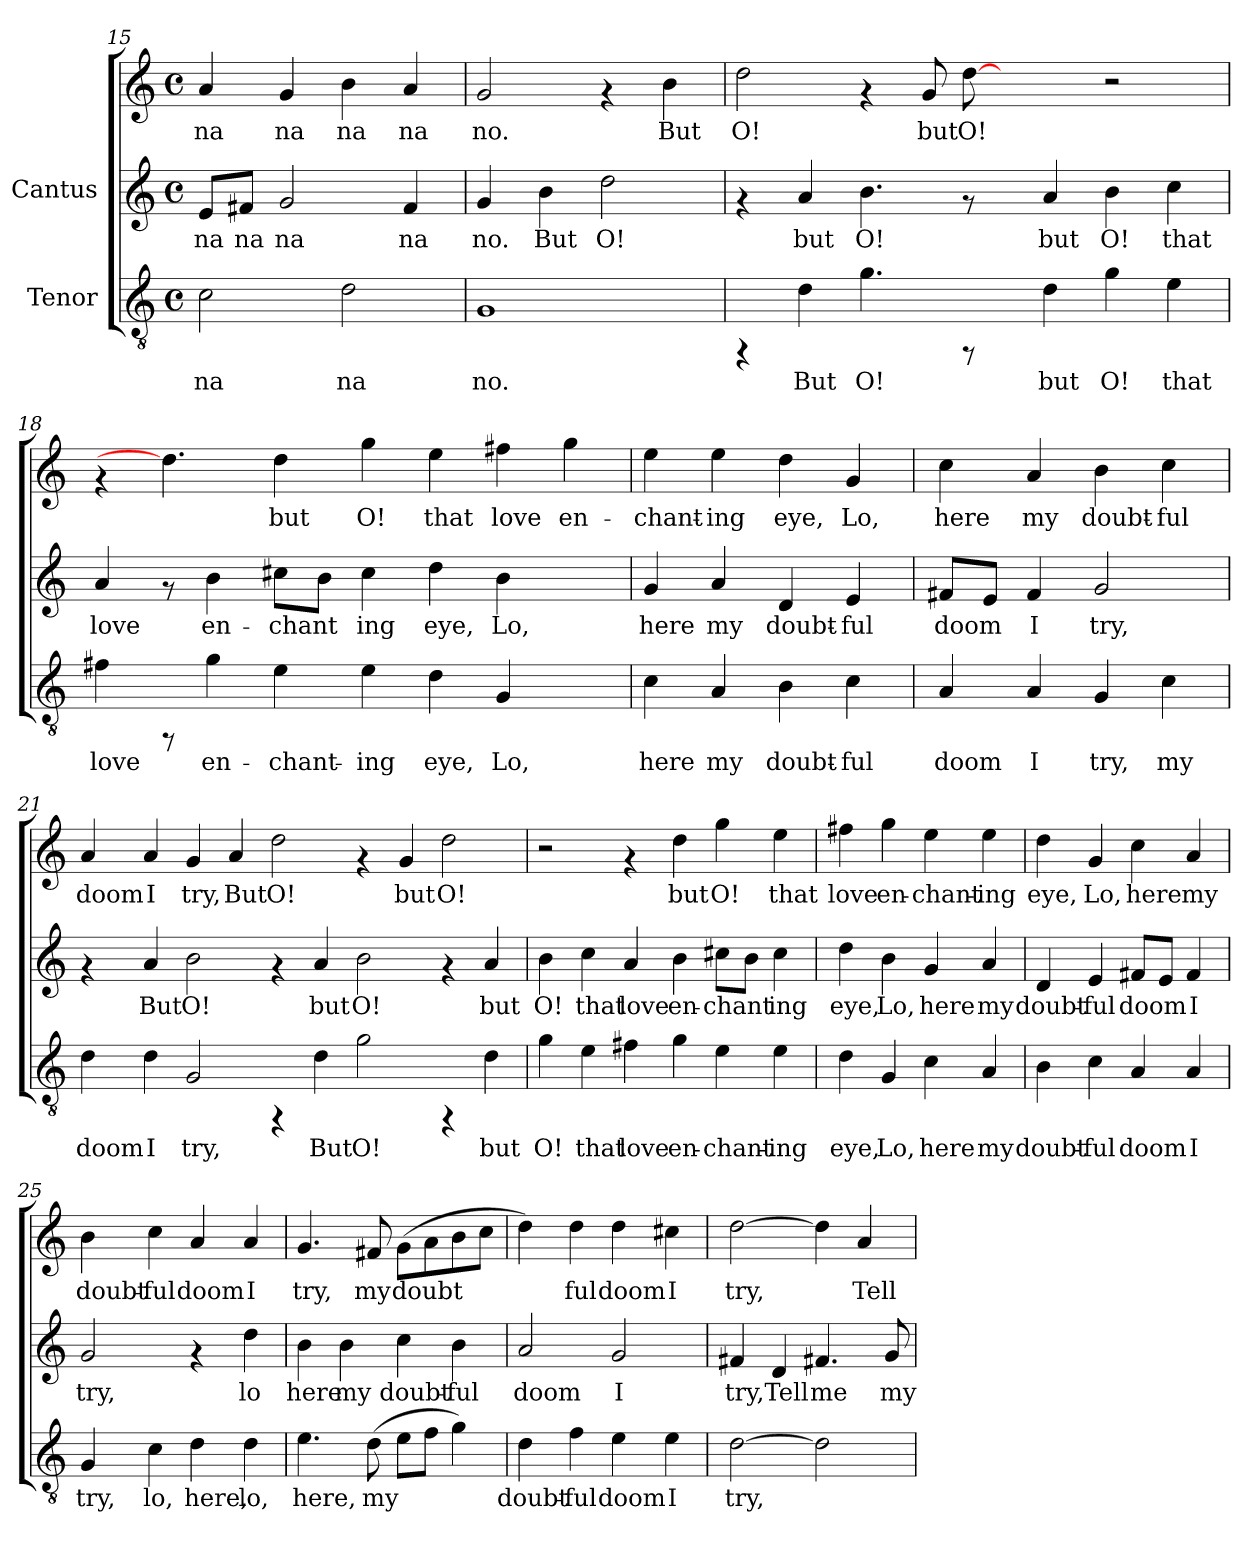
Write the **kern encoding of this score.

**kern	**text	**kern	**text	**kern	**text
*part2	*part2	*part1	*part1	*part1	*part1
*staff3	*staff3	*staff2	*staff2	*staff1	*staff1
*I"Tenor	*	*I"Cantus	*	*	*
*clefGv2	*	*clefG2	*	*clefG2	*
*M4/4	*	*M4/4	*	*M4/4	*
*met(c)	*	*met(c)	*	*met(c)	*
=15	=15	=15	=15	=15	=15
!	!LO:LY:b:cj	!	!LO:LY:b:cj	!	!LO:LY:b:cj
2c\	na	8e/L	na	4a/	na
!	!	!	!LO:LY:b:cj	!	!
.	.	8f#X/J	na	.	.
!	!	!	!LO:LY:b:cj	!	!LO:LY:b:cj
.	.	2g/	na	4g/	na
!	!LO:LY:b:cj	!	!	!	!LO:LY:b:cj
2d\	na	.	.	4b\	na
!	!	!	!LO:LY:b:cj	!	!LO:LY:b:cj
.	.	4f#/	na	4a/	na
=16	=16	=16	=16	=16	=16
!	!LO:LY:b:cj	!	!LO:LY:b:cj	!	!LO:LY:b:cj
1G	no.	4g/	no.	2g/	no.
!	!	!	!LO:LY:b:cj	!	!
.	.	4b\	But	.	.
!	!	!	!LO:LY:b:cj	!	!
.	.	2dd\	O!	4rf	.
!	!	!	!	!	!LO:LY:b:cj
.	.	.	.	4b\	But
!!LO:LB:g=z
=17	=17	=17	=17	=17	=17
!	!	!	!	!	!LO:LY:b:cj
4rFF	.	4rf	.	2dd\	O!
!	!LO:LY:b:cj	!	!LO:LY:b:cj	!	!
4d\	But	4a/	but	.	.
!	!LO:LY:b:cj	!	!LO:LY:b:cj	!	!
4.g\	O!	4.b\	O!	4rf	.
!	!	!	!	!	!LO:LY:b:cj
.	.	.	.	8g/	but
!	!	!	!	!	!LO:LY:b:cj
8rFF	.	8rf	.	[8dd\	O!
8ryy	.	8ryy	.	4.ryy	.
!	!LO:LY:b:cj	!	!LO:LY:b:cj	!	!
4d\	but	4a/	but	.	.
!	!LO:LY:b:cj	!	!LO:LY:b:cj	!	!
4g\	O!	4b\	O!	2r	.
!	!LO:LY:b:cj	!	!LO:LY:b:cj	!	!
4e\	that	4cc\	that	.	.
=18	=18	=18	=18	=18	=18
!	!LO:LY:b:cj	!	!LO:LY:b:cj	!	!
4f#X\	love	4a/	-love	4rf	.
8rFF	.	8rf	.	4.dd\]	.
!	!LO:LY:b:cj	!	!LO:LY:b:cj	!	!
4g\	en-	4b\	en-	.	.
!	!LO:LY:b:cj	!	!LO:LY:b:cj	!	!LO:LY:b:cj
4e\	-chant-	8cc#X\L	-chant-	4dd\	but
!	!	!	!LO:LY:b:cj	!	!
.	.	8b\J	-	.	.
!	!LO:LY:b:cj	!	!LO:LY:b:cj	!	!LO:LY:b:cj
4e\	-ing	4cc#\	ing	4gg\	O!
!	!LO:LY:b:cj	!	!LO:LY:b:cj	!	!LO:LY:b:cj
4d\	eye,	4dd\	eye,	4ee\	that
!	!LO:LY:b:cj	!	!LO:LY:b:cj	!	!LO:LY:b:cj
4G/	Lo,	4b\	Lo,	4ff#X\	love
!	!	!	!	!	!LO:LY:b:cj
4ryy	.	4ryy	.	4gg\	en-
!!LO:LB:g=z
=19	=19	=19	=19	=19	=19
!	!LO:LY:b:cj	!	!LO:LY:b:cj	!	!LO:LY:b:cj
4c\	here	4g/	here	4ee\	chant-
!	!LO:LY:b:cj	!	!LO:LY:b:cj	!	!LO:LY:b:cj
4A/	my	4a/	my	4ee\	-ing
!	!LO:LY:b:cj	!	!LO:LY:b:cj	!	!LO:LY:b:cj
4B\	doubt-	4d/	doubt-	4dd\	eye,
!	!LO:LY:b:cj	!	!LO:LY:b:cj	!	!LO:LY:b:cj
4c\	-ful	4e/	-ful	4g/	Lo,
=20	=20	=20	=20	=20	=20
!	!LO:LY:b:cj	!	!LO:LY:b:cj	!	!LO:LY:b:cj
4A/	doom	8f#X/L	doom	4cc\	here
!	!	!	!LO:LY:b:cj	!	!
.	.	8e/J	.	.	.
!	!LO:LY:b:cj	!	!LO:LY:b:cj	!	!LO:LY:b:cj
4A/	I	4f#/	I	4a/	my
!	!LO:LY:b:cj	!	!LO:LY:b:cj	!	!LO:LY:b:cj
4G/	try,	2g/	try,	4b\	doubt-
!	!LO:LY:b:cj	!	!	!	!LO:LY:b:cj
4c\	my	.	.	4cc\	-ful
!!LO:LB:g=z
=21	=21	=21	=21	=21	=21
!	!LO:LY:b:cj	!	!	!	!LO:LY:b:cj
4d\	doom	4rf	.	4a/	doom
!	!LO:LY:b:cj	!	!LO:LY:b:cj	!	!LO:LY:b:cj
4d\	I	4a/	But	4a/	I
!	!LO:LY:b:cj	!	!LO:LY:b:cj	!	!LO:LY:b:cj
2G/	try,	2b\	O!	4g/	try,
!	!	!	!	!	!LO:LY:b:cj
.	.	.	.	4a/	But
!	!	!	!	!	!LO:LY:b:cj
4rFF	.	4rf	.	2dd\	O!
!	!LO:LY:b:cj	!	!LO:LY:b:cj	!	!
4d\	But	4a/	but	.	.
!	!LO:LY:b:cj	!	!LO:LY:b:cj	!	!
2g\	O!	2b\	O!	4rf	.
!	!	!	!	!	!LO:LY:b:cj
.	.	.	.	4g/	but
!	!	!	!	!	!LO:LY:b:cj
4rFF	.	4rf	.	2dd\	O!
!	!LO:LY:b:cj	!	!LO:LY:b:cj	!	!
4d\	but	4a/	but	.	.
=22	=22	=22	=22	=22	=22
!	!LO:LY:b:cj	!	!LO:LY:b:cj	!	!
4g\	O!	4b\	O!	2r	.
!	!LO:LY:b:cj	!	!LO:LY:b:cj	!	!
4e\	that	4cc\	that	.	.
!	!LO:LY:b:cj	!	!LO:LY:b:cj	!	!
4f#X\	love	4a/	love	4rf	.
!	!LO:LY:b:cj	!	!LO:LY:b:cj	!	!LO:LY:b:cj
4g\	en-	4b\	en-	4dd\	but
!	!LO:LY:b:cj	!	!LO:LY:b:cj	!	!LO:LY:b:cj
4e\	-chant-	8cc#X\L	-chant-	4gg\	O!
!	!	!	!LO:LY:b:cj	!	!
.	.	8b\J	-	.	.
!	!LO:LY:b:cj	!	!LO:LY:b:cj	!	!LO:LY:b:cj
4e\	-ing	4cc#\	ing	4ee\	that
!!LO:LB:g=z
=23	=23	=23	=23	=23	=23
!	!LO:LY:b:cj	!	!LO:LY:b:cj	!	!LO:LY:b:cj
4d\	eye,	4dd\	eye,	4ff#X\	love
!	!LO:LY:b:cj	!	!LO:LY:b:cj	!	!LO:LY:b:cj
4G/	Lo,	4b\	Lo,	4gg\	en-
!	!LO:LY:b:cj	!	!LO:LY:b:cj	!	!LO:LY:b:cj
4c\	here	4g/	here	4ee\	-chant-
!	!LO:LY:b:cj	!	!LO:LY:b:cj	!	!LO:LY:b:cj
4A/	my	4a/	my	4ee\	-ing
=24	=24	=24	=24	=24	=24
!	!LO:LY:b:cj	!	!LO:LY:b:cj	!	!LO:LY:b:cj
4B\	doubt-	4d/	doubt-	4dd\	eye,
!	!LO:LY:b:cj	!	!LO:LY:b:cj	!	!LO:LY:b:cj
4c\	-ful	4e/	-ful	4g/	Lo,
!	!LO:LY:b:cj	!	!LO:LY:b:cj	!	!LO:LY:b:cj
4A/	doom	8f#X/L	doom	4cc\	here
!	!	!	!LO:LY:b:cj	!	!
.	.	8e/J	.	.	.
!	!LO:LY:b:cj	!	!LO:LY:b:cj	!	!LO:LY:b:cj
4A/	I	4f#/	I	4a/	my
=25	=25	=25	=25	=25	=25
!	!LO:LY:b:cj	!	!LO:LY:b:cj	!	!LO:LY:b:cj
4G/	try,	2g/	try,	4b\	doubt-
!	!LO:LY:b:cj	!	!	!	!LO:LY:b:cj
4c\	lo,	.	.	4cc\	-ful
!	!LO:LY:b:cj	!	!	!	!LO:LY:b:cj
4d\	here,	4rf	.	4a/	doom
!	!LO:LY:b:cj	!	!LO:LY:b:cj	!	!LO:LY:b:cj
4d\	lo,	4dd\	lo	4a/	I
=26	=26	=26	=26	=26	=26
!	!LO:LY:b:cj	!	!LO:LY:b:cj	!	!LO:LY:b:cj
4.e\	here,	4b\	-here	4.g/	try,
!	!	!	!LO:LY:b:cj	!	!
.	.	4b\	my	.	.
!	!LO:LY:b:cj	!	!	!	!LO:LY:b:cj
(>8d\	my	.	.	8f#X/	my
!	!LO:LY:b:cj	!	!LO:LY:b:cj	!	!LO:LY:b:cj
8e\L	.	4cc\	doubt-	(>8g\L	doubt-
!	!LO:LY:b:cj	!	!	!	!LO:LY:b:cj
8f\J	.	.	.	8a\	--
!	!LO:LY:b:cj	!	!LO:LY:b:cj	!	!LO:LY:b:cj
4g\)	.	4b\	-ful	8b\	--
!	!	!	!	!	!LO:LY:b:cj
.	.	.	.	8cc\J	--
!!LO:PB:g=z
=27	=27	=27	=27	=27	=27
!	!LO:LY:b:cj	!	!LO:LY:b:cj	!	!LO:LY:b:cj
4d\	doubt-	2a/	doom	4dd\)	.
!	!LO:LY:b:cj	!	!	!	!LO:LY:b:cj
4f\	-ful	.	.	4dd\	ful
!	!LO:LY:b:cj	!	!LO:LY:b:cj	!	!LO:LY:b:cj
4e\	doom	2g/	I	4dd\	doom
!	!LO:LY:b:cj	!	!	!	!LO:LY:b:cj
4e\	I	.	.	4cc#X\	I
=28	=28	=28	=28	=28	=28
!	!LO:LY:b:cj	!	!LO:LY:b:cj	!	!LO:LY:b:cj
[>2d\	try,	4f#X/	try,	[>2dd\	try,
!	!	!	!LO:LY:b:cj	!	!
.	.	4d/	Tell	.	.
!	!LO:LY:b:cj	!	!LO:LY:b:cj	!	!LO:LY:b:cj
2d\]	.	4.f#X/	me	4dd\]	.
!	!	!	!	!	!LO:LY:b:cj
.	.	.	.	4a/	Tell
!	!	!	!LO:LY:b:cj	!	!
.	.	8g/	my	.	.
=	=	=	=	=	=
*-	*-	*-	*-	*-	*-
